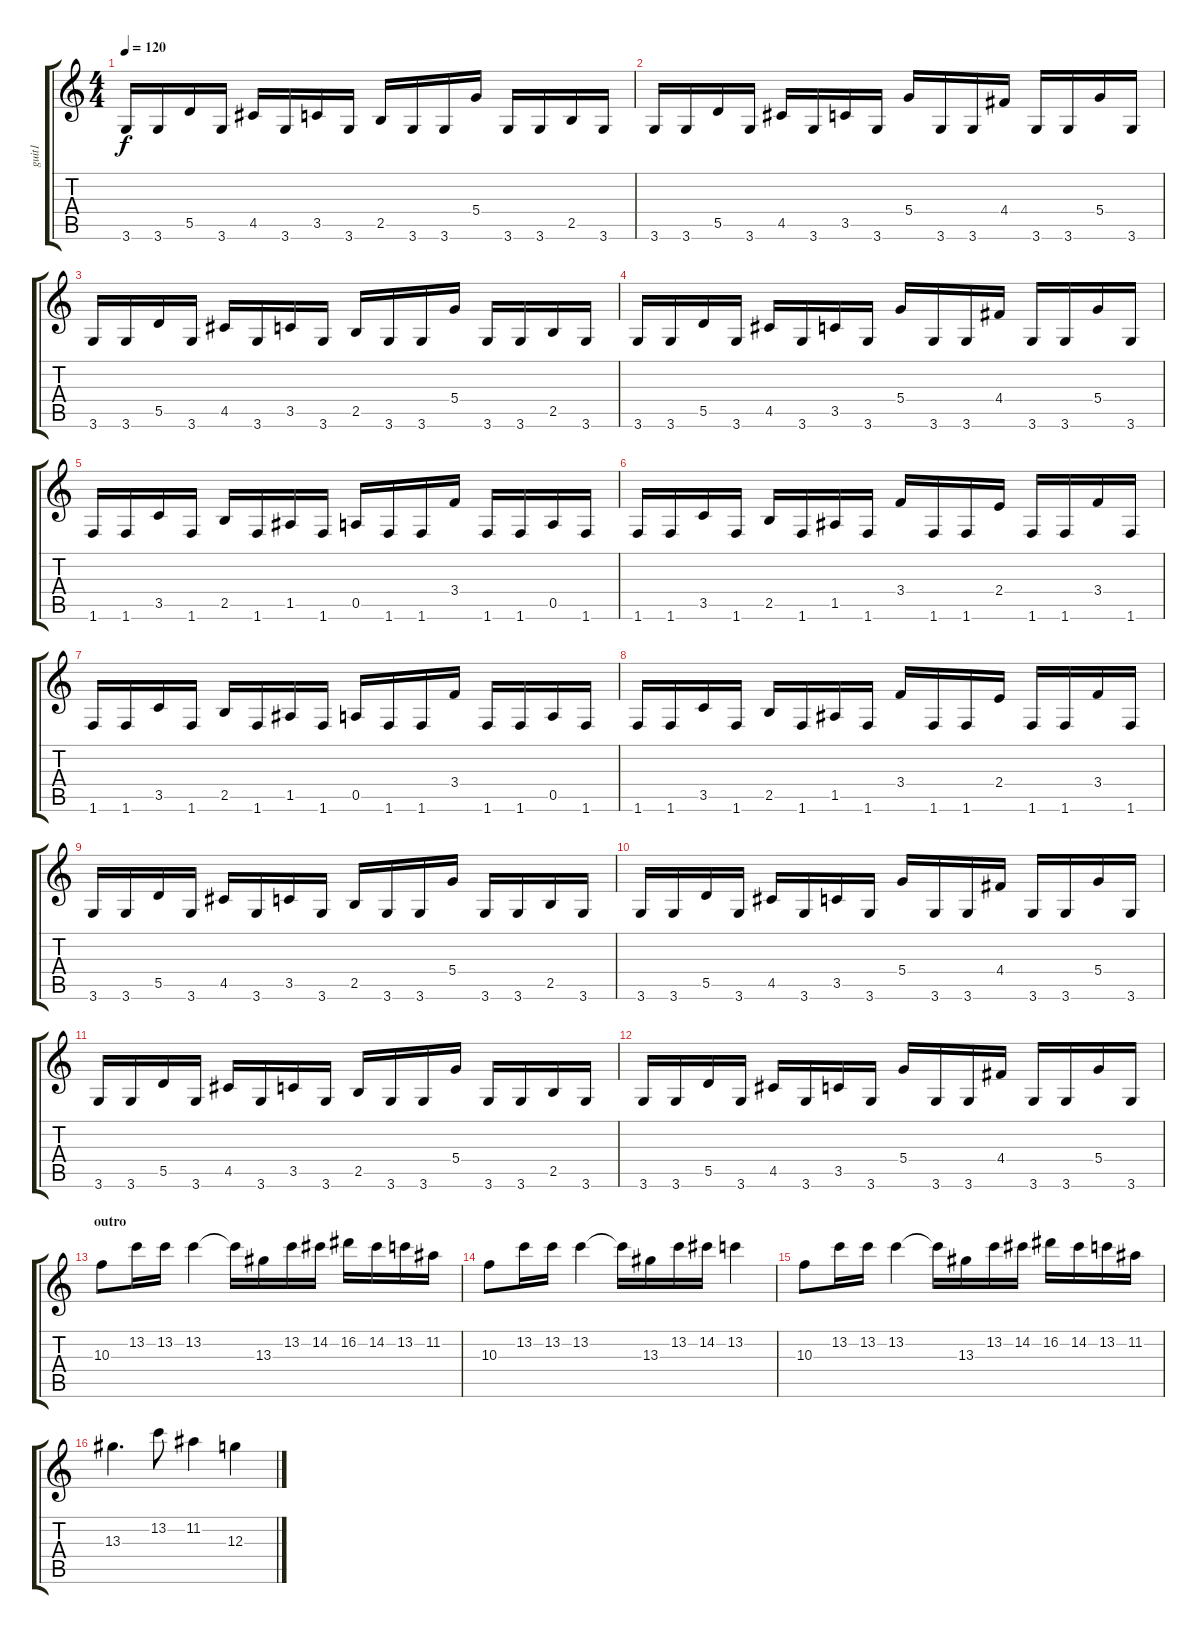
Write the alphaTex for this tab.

\track ("guit1" "guit1") {instrument distortionguitar}
\staff {score tabs}
\tuning (E4 B3 G3 D3 A2 E2) {hide}
\ts (4 4)
\tempo 120
\clef g2
\ks c
3.6.16{dy f} 3.6.16 5.5.16 3.6.16 4.5.16 3.6.16 3.5.16 3.6.16 2.5.16 3.6.16 3.6.16 5.4.16 3.6.16 3.6.16 2.5.16 3.6.16 |
3.6.16 3.6.16 5.5.16 3.6.16 4.5.16 3.6.16 3.5.16 3.6.16 5.4.16 3.6.16 3.6.16 4.4.16 3.6.16 3.6.16 5.4.16 3.6.16 |
3.6.16 3.6.16 5.5.16 3.6.16 4.5.16 3.6.16 3.5.16 3.6.16 2.5.16 3.6.16 3.6.16 5.4.16 3.6.16 3.6.16 2.5.16 3.6.16 |
3.6.16 3.6.16 5.5.16 3.6.16 4.5.16 3.6.16 3.5.16 3.6.16 5.4.16 3.6.16 3.6.16 4.4.16 3.6.16 3.6.16 5.4.16 3.6.16 |
1.6.16 1.6.16 3.5.16 1.6.16 2.5.16 1.6.16 1.5.16 1.6.16 0.5.16 1.6.16 1.6.16 3.4.16 1.6.16 1.6.16 0.5.16 1.6.16 |
1.6.16 1.6.16 3.5.16 1.6.16 2.5.16 1.6.16 1.5.16 1.6.16 3.4.16 1.6.16 1.6.16 2.4.16 1.6.16 1.6.16 3.4.16 1.6.16 |
1.6.16 1.6.16 3.5.16 1.6.16 2.5.16 1.6.16 1.5.16 1.6.16 0.5.16 1.6.16 1.6.16 3.4.16 1.6.16 1.6.16 0.5.16 1.6.16 |
1.6.16 1.6.16 3.5.16 1.6.16 2.5.16 1.6.16 1.5.16 1.6.16 3.4.16 1.6.16 1.6.16 2.4.16 1.6.16 1.6.16 3.4.16 1.6.16 |
3.6.16 3.6.16 5.5.16 3.6.16 4.5.16 3.6.16 3.5.16 3.6.16 2.5.16 3.6.16 3.6.16 5.4.16 3.6.16 3.6.16 2.5.16 3.6.16 |
3.6.16 3.6.16 5.5.16 3.6.16 4.5.16 3.6.16 3.5.16 3.6.16 5.4.16 3.6.16 3.6.16 4.4.16 3.6.16 3.6.16 5.4.16 3.6.16 |
3.6.16 3.6.16 5.5.16 3.6.16 4.5.16 3.6.16 3.5.16 3.6.16 2.5.16 3.6.16 3.6.16 5.4.16 3.6.16 3.6.16 2.5.16 3.6.16 |
3.6.16 3.6.16 5.5.16 3.6.16 4.5.16 3.6.16 3.5.16 3.6.16 5.4.16 3.6.16 3.6.16 4.4.16 3.6.16 3.6.16 5.4.16 3.6.16 |
\section ("" "outro")
10.3.8 13.2.16 13.2.16 13.2.4 13.2{t}.16 13.3.16 13.2.16 14.2.16 16.2.16 14.2.16 13.2.16 11.2.16 |
10.3.8 13.2.16 13.2.16 13.2.4 13.2{t}.16 13.3.16 13.2.16 14.2.16 13.2.4 |
10.3.8 13.2.16 13.2.16 13.2.4 13.2{t}.16 13.3.16 13.2.16 14.2.16 16.2.16 14.2.16 13.2.16 11.2.16 |
13.3.4{d} 13.2.8 11.2.4 12.3.4
